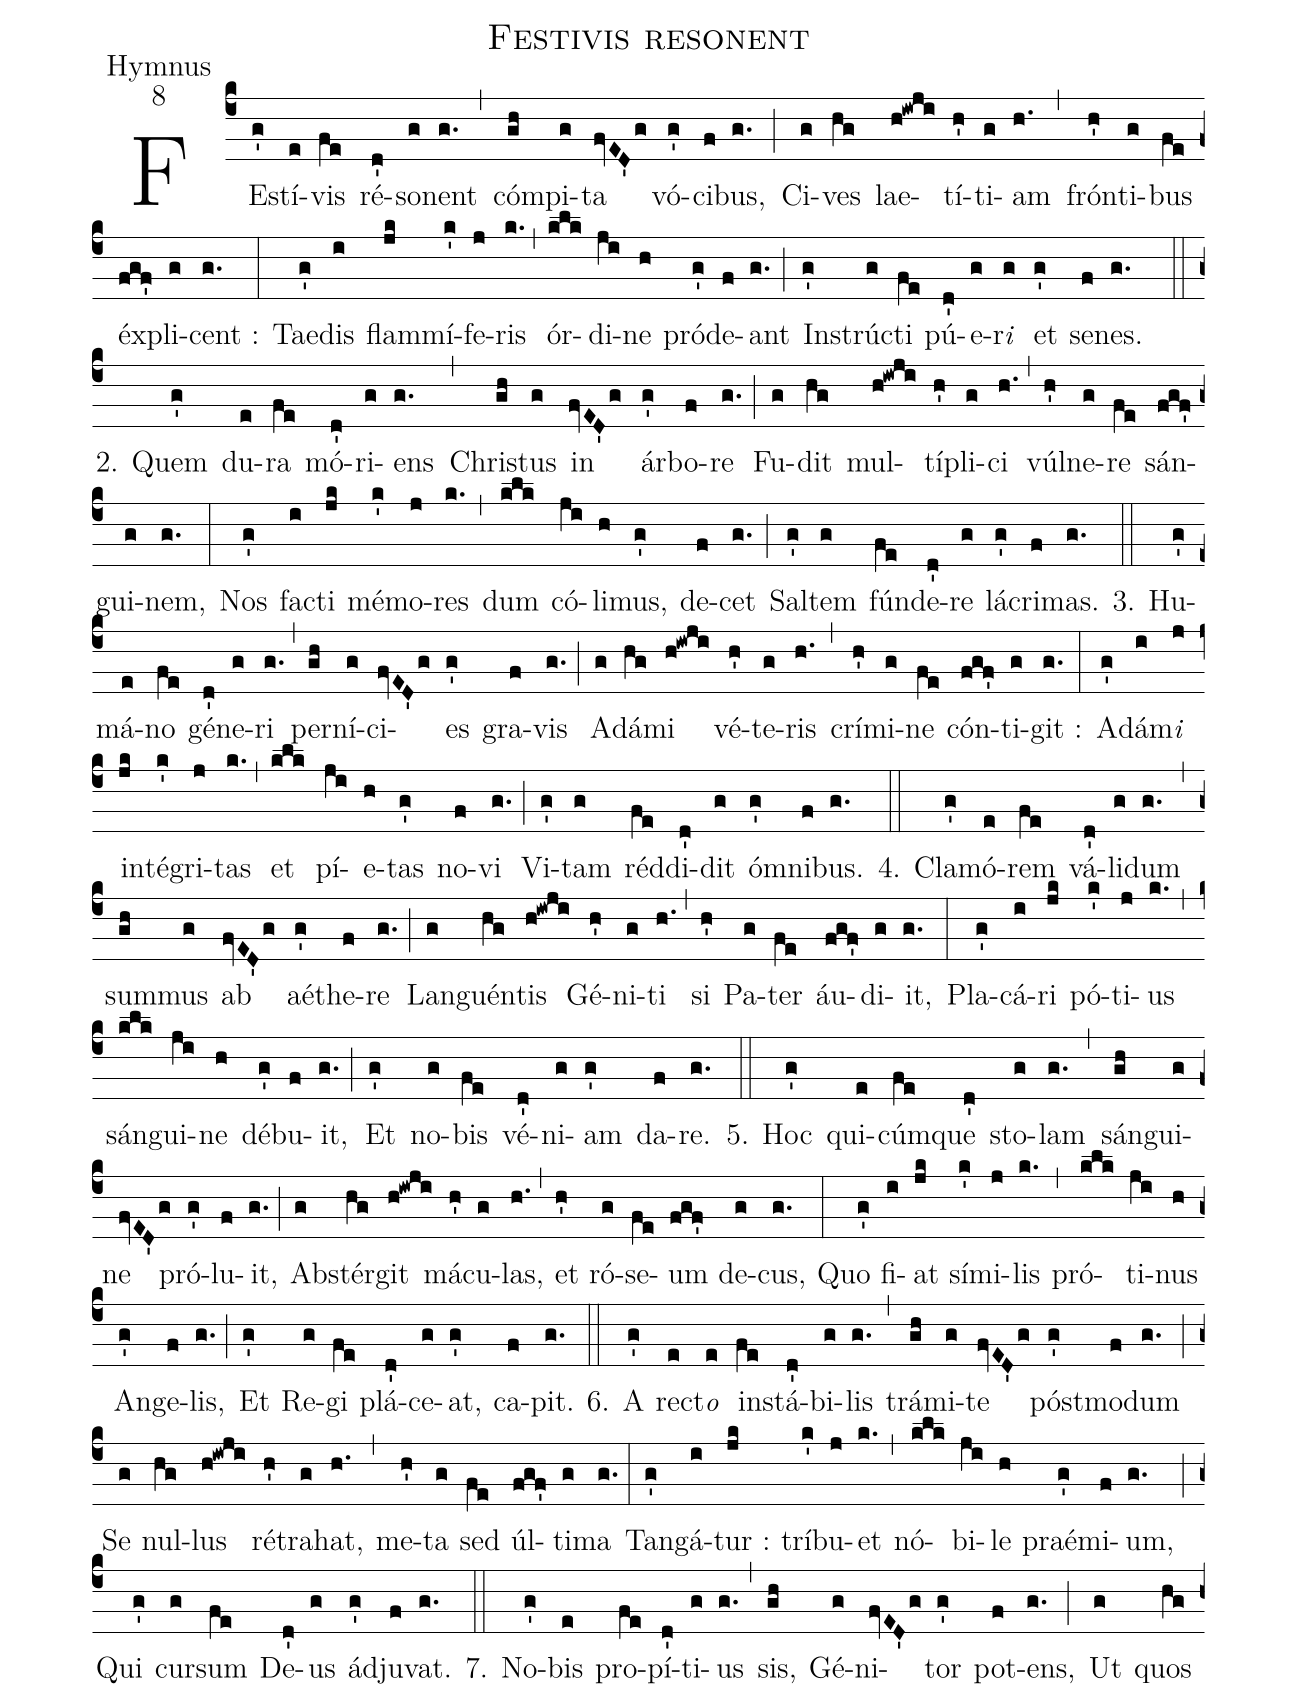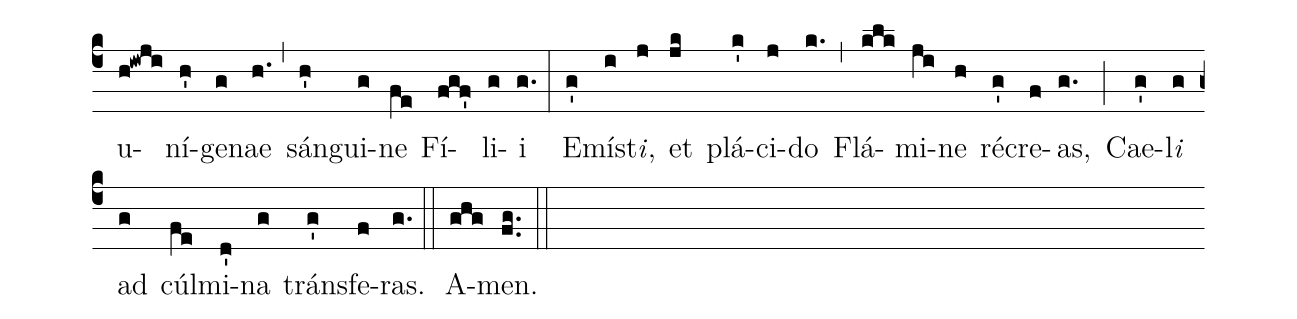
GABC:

name:Festivis resonent;
office-part:Hymnus;
mode:8;
%%
(c4) FE(g')stí(e)vis(fe) ré(d')so(g)nent(g.) (,) cóm(gh)pi(g)ta(fvED'g) vó(g')ci(f)bus,(g.) (;) Ci(g)ves(hg) lae(h!iwji)tí(h')ti(g)am(h.) (,) frón(h')ti(g)bus(fe) éx(fgf')pli(g)cent :(g.) (:) Tae(g')dis(i) flam(jk)mí(k')fe(j)ris(k.) (,) ór(klk)di(ji)ne(h) pró(g')de(f)ant(g.) (;) In(g')strú(g)cti(fe) pú(d')e(g)r{<e>i</e>}(g) et(g') sen(f)es.(g.) (::)
2. Quem(g') du(e)ra(fe) mó(d')ri(g)ens(g.) (,) Chri(gh)stus(g) in(fvED'g) ár(g')bo(f)re(g.) (;) Fu(g)dit(hg) mul(h!iwji)tí(h')pli(g)ci(h.) (,) vúl(h')ne(g)re(fe) sán(fgf')gui(g)nem,(g.) (:) Nos(g') fa(i)cti(jk) mé(k')mo(j)res(k.) (,) dum(klk) có(ji)li(h)mus,(g') de(f)cet(g.) (;) Sal(g')tem(g) fún(fe)de(d')re(g) lá(g')cri(f)mas.(g.) (::)
3. Hu(g')má(e)no(fe) gé(d')ne(g)ri(g.) (,) per(gh)ní(g)ci(fvED'g)es(g') gra(f)vis(g.) (;) A(g)dá(hg)mi(h!iwji) vé(h')te(g)ris(h.) (,) crí(h')mi(g)ne(fe) cón(fgf')ti(g)git :(g.) (:) A(g')dá(i)m{<e>i</e>}(j) in(jk)té(k')gri(j)tas(k.) (,) et(klk) pí(ji)e(h)tas(g') no(f)vi(g.) (;) Vi(g')tam(g) réd(fe)di(d')dit(g) ó(g')mni(f)bus.(g.) (::)
4. Cla(g')mó(e)rem(fe) vá(d')li(g)dum(g.) (,) sum(gh)mus(g) ab(fvED'g) aé(g')the(f)re(g.) (;) Lan(g)guén(hg)tis(h!iwji) Gé(h')ni(g)ti(h.) (,) si(h') Pa(g)ter(fe) áu(fgf')di(g)it,(g.) (:) Pla(g')cá(i)ri(jk) pó(k')ti(j)us(k.) (,) sán(klk)gui(ji)ne(h) dé(g')bu(f)it,(g.) (;) Et(g') no(g)bis(fe) vé(d')ni(g)am(g') da(f)re.(g.) (::)
5. Hoc(g') qui(e)cúm(fe)que(d') sto(g)lam(g.) (,) sán(gh)gui(g)ne(fvED'g) pró(g')lu(f)it,(g.) (;) Ab(g)stér(hg)git(h!iwji) má(h')cu(g)las,(h.) (,) et(h') ró(g)se(fe)um(fgf') de(g)cus,(g.) (:) Quo(g') fi(i)at(jk) sí(k')mi(j)lis(k.) (,) pró(klk)ti(ji)nus(h) An(g')ge(f)lis,(g.) (;) Et(g') Re(g)gi(fe) plá(d')ce(g)at,(g') ca(f)pit.(g.) (::)
6. A(g') re(e)ct{<e>o</e>}(e) in(fe)stá(d')bi(g)lis(g.) (,) trá(gh)mi(g)te(fvED'g) póst(g')mo(f)dum(g.) (;) Se(g) nul(hg)lus(h!iwji) ré(h')tra(g)hat,(h.) (,) me(h')ta(g) sed(fe) úl(fgf')ti(g)ma(g.) (:) Tan(g')gá(i)tur :(jk) trí(k')bu(j)et(k.) (,) nó(klk)bi(ji)le(h) praé(g')mi(f)um,(g.) (;) Qui(g') cur(g)sum(fe) De(d')us(g) ád(g')ju(f)vat.(g.) (::)
7. No(g')bis(e) pro(fe)pí(d')ti(g)us(g.) (,) sis,(gh) Gé(g)ni(fvED'g)tor(g') pot(f)ens,(g.) (;) Ut(g) quos(hg) u(h!iwji)ní(h')ge(g)nae(h.) (,) sán(h')gui(g)ne(fe) Fí(fgf')li(g)i(g.) (:) E(g')mí(i)st{<e>i</e>},(j) et(jk) plá(k')ci(j)do(k.) (,) Flá(klk)mi(ji)ne(h) ré(g')cre(f)as,(g.) (;) Cae(g')l{<e>i</e>}(g) ad(g) cúl(fe)mi(d')na(g) tráns(g')fe(f)ras.(g.) (::)
A(ghg)men.(fg..) (::)
